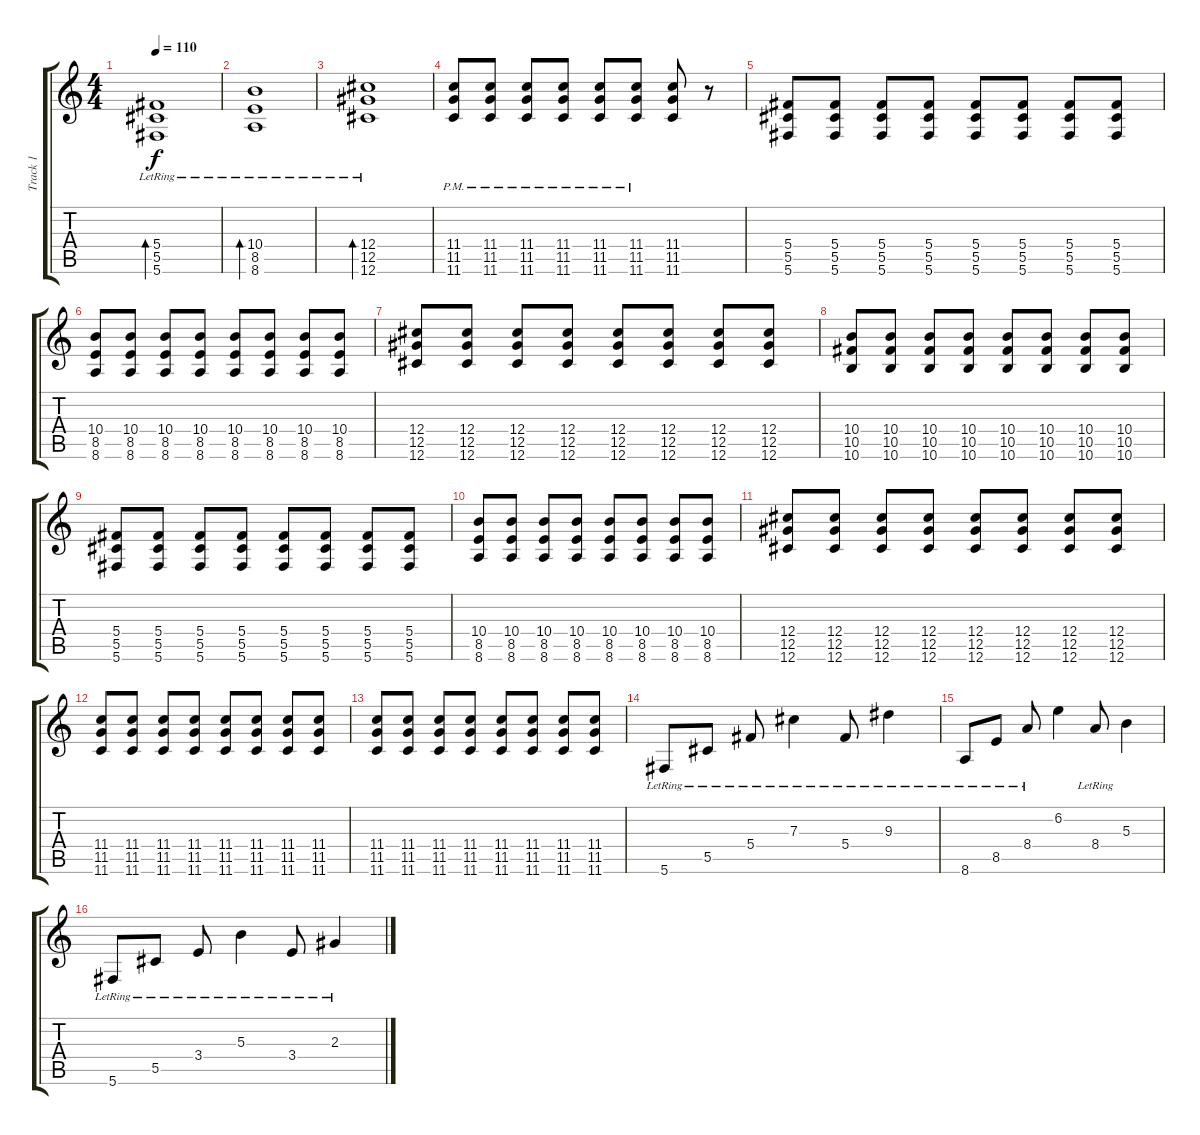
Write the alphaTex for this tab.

\track ("Track 1" "Track 1") {instrument acousticguitarsteel}
\staff {score tabs}
\tuning (Eb4 Bb3 Gb3 Db3 Ab2 Db2) {hide}
\ts (4 4)
\tempo 110
\clef g2
\ks c
(5.4{lr} 5.5{lr} 5.6{lr}).1{bd 240 dy f} |
(10.4{lr} 8.5{lr} 8.6{lr}).1{bd 240} |
(12.4{lr} 12.5{lr} 12.6{lr}).1{bd 240} |
(11.4{pm} 11.5{pm} 11.6{pm}).8{volume 9} (11.4{pm} 11.5{pm} 11.6{pm}).8 (11.4{pm} 11.5{pm} 11.6{pm}).8 (11.4{pm} 11.5{pm} 11.6{pm}).8 (11.4{pm} 11.5{pm} 11.6{pm}).8 (11.4 11.5{pm} 11.6{pm}).8 (11.4 11.5 11.6).8 r.8 |
(5.4 5.5 5.6).8 (5.4 5.5 5.6).8 (5.4 5.5 5.6).8 (5.4 5.5 5.6).8 (5.4 5.5 5.6).8 (5.4 5.5 5.6).8 (5.4 5.5 5.6).8 (5.4 5.5 5.6).8 |
(10.4 8.5 8.6).8 (10.4 8.5 8.6).8 (10.4 8.5 8.6).8 (10.4 8.5 8.6).8 (10.4 8.5 8.6).8 (10.4 8.5 8.6).8 (10.4 8.5 8.6).8 (10.4 8.5 8.6).8 |
(12.4 12.5 12.6).8 (12.4 12.5 12.6).8 (12.4 12.5 12.6).8 (12.4 12.5 12.6).8 (12.4 12.5 12.6).8 (12.4 12.5 12.6).8 (12.4 12.5 12.6).8 (12.4 12.5 12.6).8 |
(10.4 10.5 10.6).8 (10.4 10.5 10.6).8 (10.4 10.5 10.6).8 (10.4 10.5 10.6).8 (10.4 10.5 10.6).8 (10.4 10.5 10.6).8 (10.4 10.5 10.6).8 (10.4 10.5 10.6).8 |
(5.4 5.5 5.6).8 (5.4 5.5 5.6).8 (5.4 5.5 5.6).8 (5.4 5.5 5.6).8 (5.4 5.5 5.6).8 (5.4 5.5 5.6).8 (5.4 5.5 5.6).8 (5.4 5.5 5.6).8 |
(10.4 8.5 8.6).8 (10.4 8.5 8.6).8 (10.4 8.5 8.6).8 (10.4 8.5 8.6).8 (10.4 8.5 8.6).8 (10.4 8.5 8.6).8 (10.4 8.5 8.6).8 (10.4 8.5 8.6).8 |
(12.4 12.5 12.6).8 (12.4 12.5 12.6).8 (12.4 12.5 12.6).8 (12.4 12.5 12.6).8 (12.4 12.5 12.6).8 (12.4 12.5 12.6).8 (12.4 12.5 12.6).8 (12.4 12.5 12.6).8 |
(11.4 11.5 11.6).8 (11.4 11.5 11.6).8 (11.4 11.5 11.6).8 (11.4 11.5 11.6).8 (11.4 11.5 11.6).8 (11.4 11.5 11.6).8 (11.4 11.5 11.6).8 (11.4 11.5 11.6).8 |
(11.4 11.5 11.6).8 (11.4 11.5 11.6).8 (11.4 11.5 11.6).8 (11.4 11.5 11.6).8 (11.4 11.5 11.6).8 (11.4 11.5 11.6).8 (11.4 11.5 11.6).8 (11.4 11.5 11.6).8 |
5.6{lr}.8{volume 14} 5.5{lr}.8 5.4{lr}.8 7.3{lr}.4 5.4{lr}.8 9.3{lr}.4 |
8.6{lr}.8 8.5{lr}.8 8.4{lr}.8 6.2.4 8.4{lr}.8 5.3.4 |
5.6{lr}.8 5.5{lr}.8 3.4{lr}.8 5.3{lr}.4 3.4{lr}.8 2.3{lr}.4
